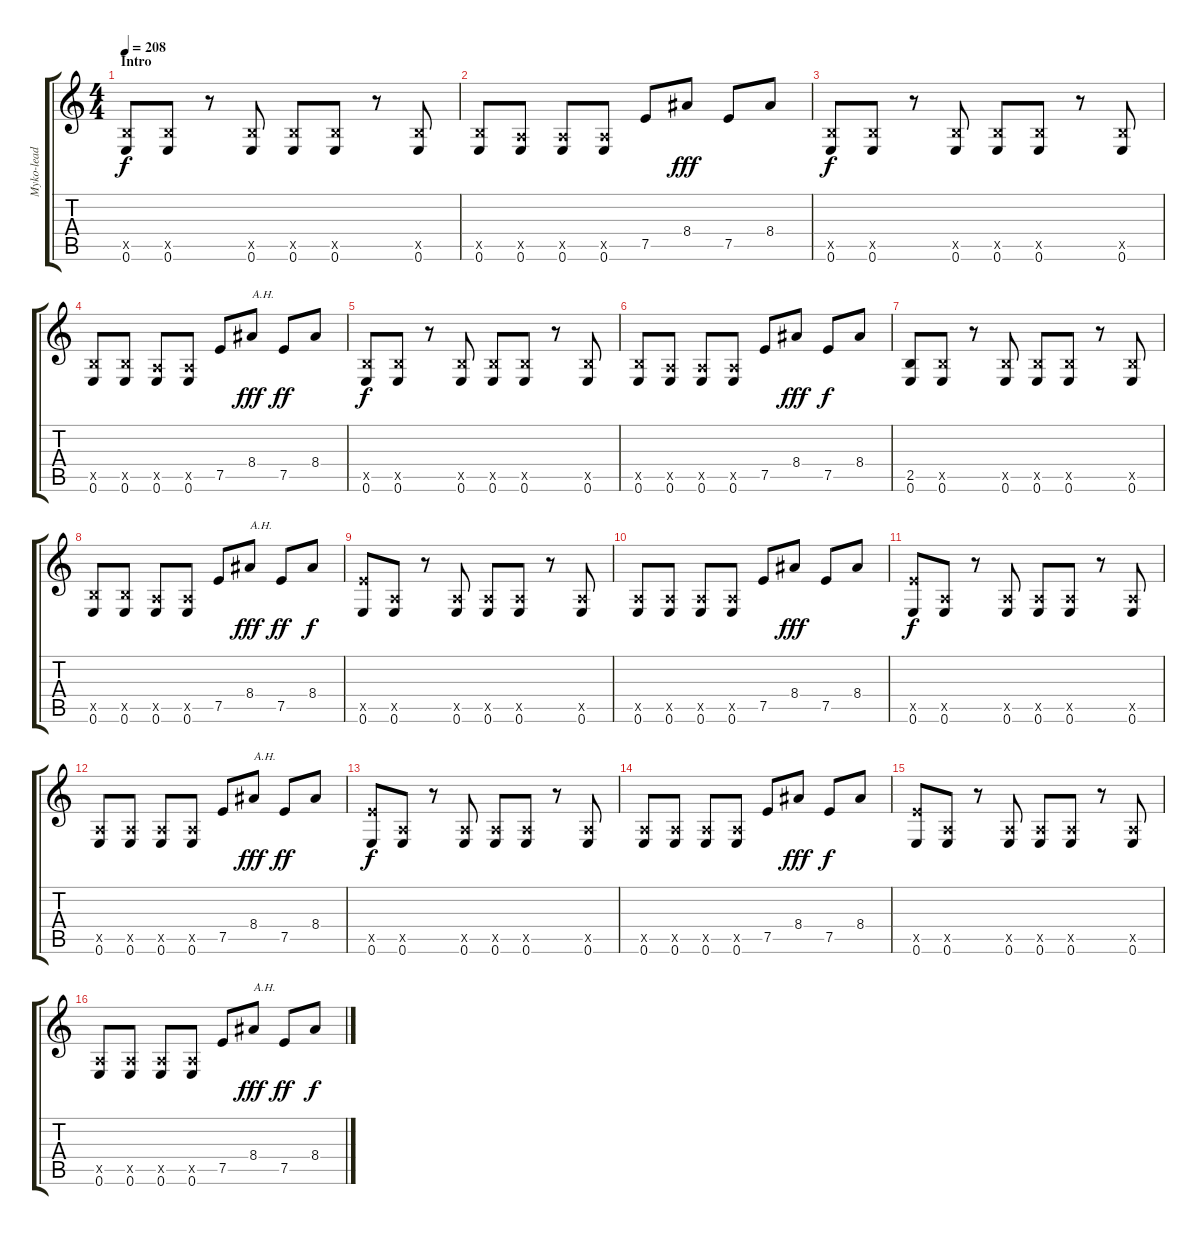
\track ("Myko-lead" "Myko-lead") {instrument distortionguitar}
\staff {score tabs}
\tuning (E4 B3 G3 D3 A2 E2) {hide}
\ts (4 4)
\section ("" "Intro")
\tempo 208
\clef g2
\ks c
(2.5{x} 0.6).8{dy f instrument distortionguitar} (2.5{x} 0.6).8 r.8 (2.5{x} 0.6).8 (2.5{x} 0.6).8 (2.5{x} 0.6).8 r.8 (2.5{x} 0.6).8 |
(2.5{x} 0.6).8 (0.5{x} 0.6).8 (0.5{x} 0.6).8 (0.5{x} 0.6).8 7.5.8 8.4.8{dy fff} 7.5.8 8.4.8 |
(2.5{x} 0.6).8{dy f} (2.5{x} 0.6).8 r.8 (2.5{x} 0.6).8 (2.5{x} 0.6).8 (2.5{x} 0.6).8 r.8 (2.5{x} 0.6).8 |
(2.5{x} 0.6).8 (2.5{x} 0.6).8 (0.5{x} 0.6).8 (0.5{x} 0.6).8 7.5.8 8.4.8{txt "A.H." dy fff instrument guitarharmonics} 7.5.8{dy ff} 8.4.8 |
(2.5{x} 0.6).8{dy f instrument distortionguitar} (2.5{x} 0.6).8 r.8 (2.5{x} 0.6).8 (2.5{x} 0.6).8 (2.5{x} 0.6).8 r.8 (2.5{x} 0.6).8 |
(2.5{x} 0.6).8 (0.5{x} 0.6).8 (0.5{x} 0.6).8 (0.5{x} 0.6).8 7.5.8 8.4.8{dy fff} 7.5.8{dy f} 8.4.8 |
(2.5 0.6).8 (2.5{x} 0.6).8 r.8 (2.5{x} 0.6).8 (2.5{x} 0.6).8 (2.5{x} 0.6).8 r.8 (2.5{x} 0.6).8 |
(2.5{x} 0.6).8 (2.5{x} 0.6).8 (0.5{x} 0.6).8 (0.5{x} 0.6).8 7.5.8 8.4.8{txt "A.H." dy fff instrument guitarharmonics} 7.5.8{dy ff} 8.4.8{dy f} |
(7.5{x} 0.6).8{instrument distortionguitar} (0.5{x} 0.6).8 r.8 (0.5{x} 0.6).8 (0.5{x} 0.6).8 (0.5{x} 0.6).8 r.8 (0.5{x} 0.6).8 |
(0.5{x} 0.6).8 (0.5{x} 0.6).8 (0.5{x} 0.6).8 (0.5{x} 0.6).8 7.5.8 8.4.8{dy fff} 7.5.8 8.4.8 |
(7.5{x} 0.6).8{dy f} (0.5{x} 0.6).8 r.8 (0.5{x} 0.6).8 (0.5{x} 0.6).8 (0.5{x} 0.6).8 r.8 (0.5{x} 0.6).8 |
(0.5{x} 0.6).8 (0.5{x} 0.6).8 (0.5{x} 0.6).8 (0.5{x} 0.6).8 7.5.8 8.4.8{txt "A.H." dy fff instrument guitarharmonics} 7.5.8{dy ff} 8.4.8 |
(7.5{x} 0.6).8{dy f instrument distortionguitar} (0.5{x} 0.6).8 r.8 (0.5{x} 0.6).8 (0.5{x} 0.6).8 (0.5{x} 0.6).8 r.8 (0.5{x} 0.6).8 |
(0.5{x} 0.6).8 (0.5{x} 0.6).8 (0.5{x} 0.6).8 (0.5{x} 0.6).8 7.5.8 8.4.8{dy fff} 7.5.8{dy f} 8.4.8 |
(7.5{x} 0.6).8 (0.5{x} 0.6).8 r.8 (0.5{x} 0.6).8 (0.5{x} 0.6).8 (0.5{x} 0.6).8 r.8 (0.5{x} 0.6).8 |
(0.5{x} 0.6).8 (0.5{x} 0.6).8 (0.5{x} 0.6).8 (0.5{x} 0.6).8 7.5.8 8.4.8{txt "A.H." dy fff instrument guitarharmonics} 7.5.8{dy ff} 8.4.8{dy f}
